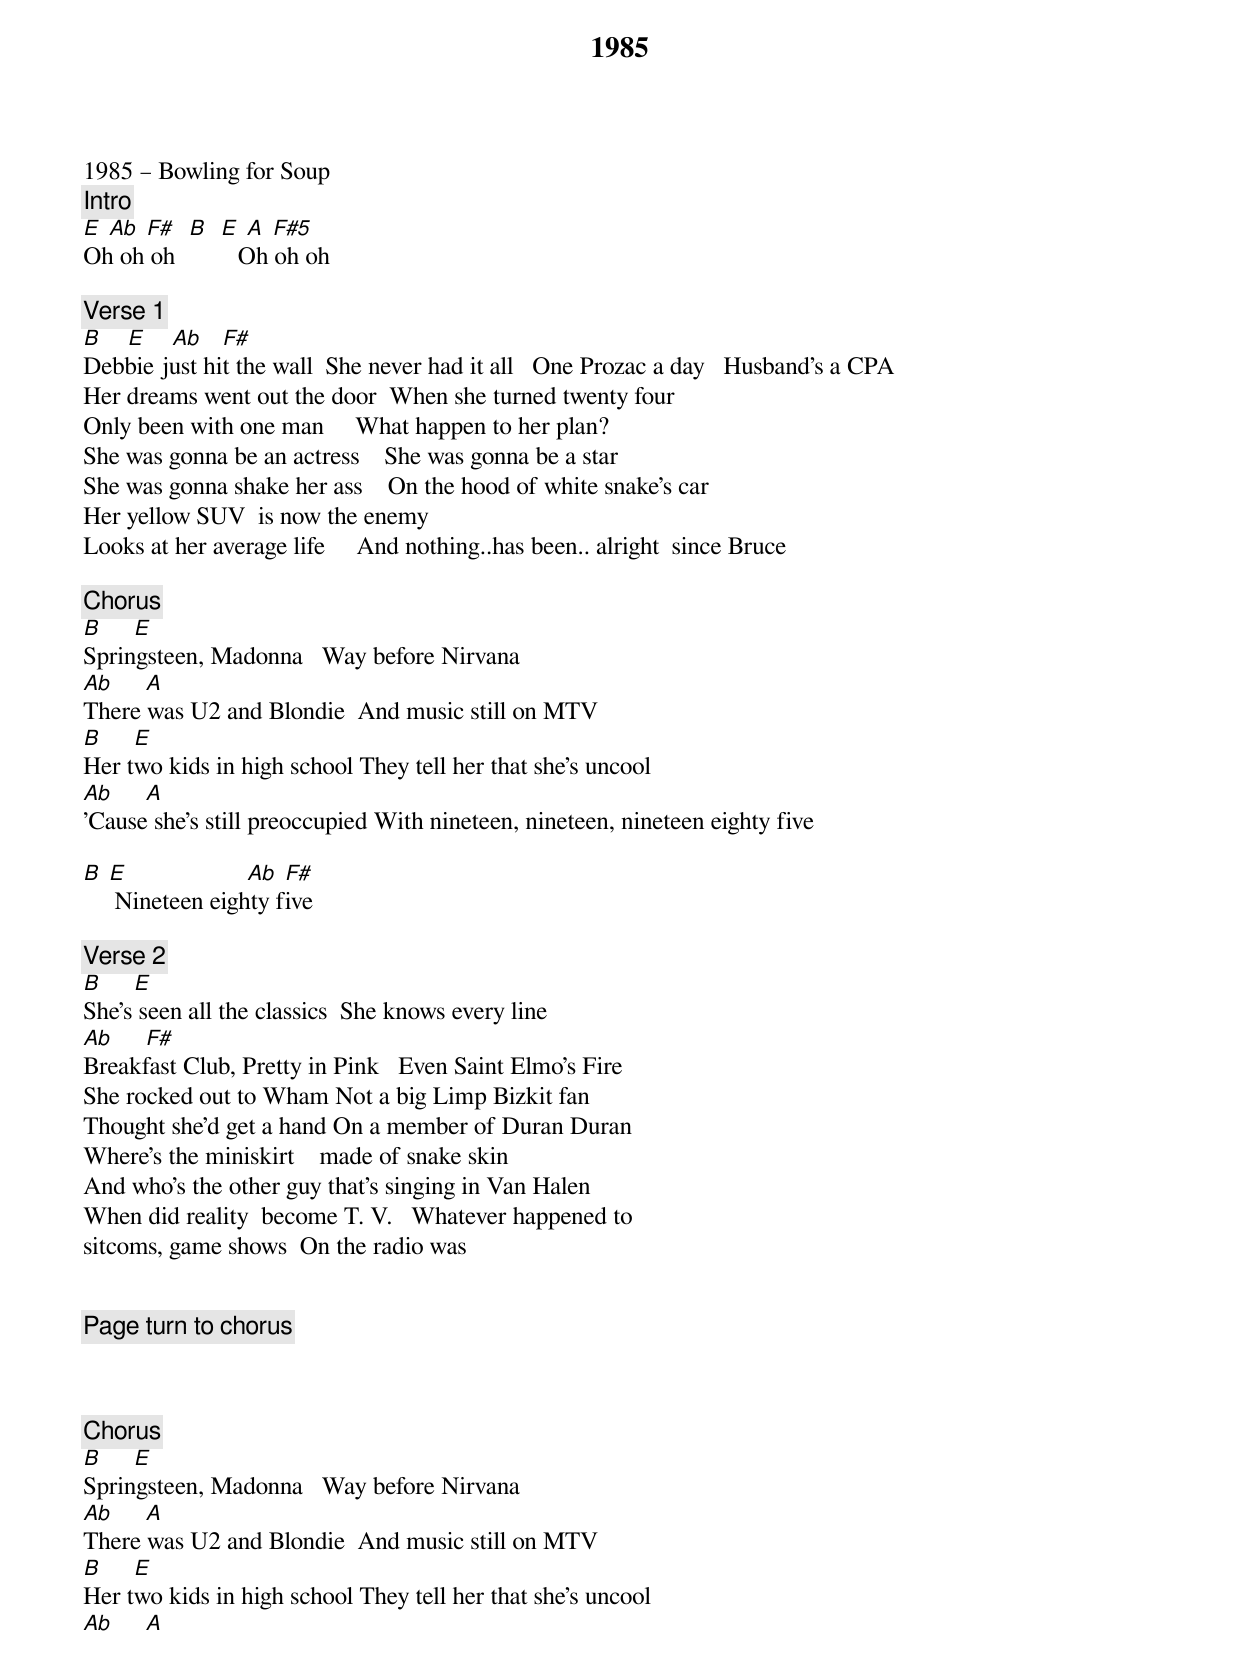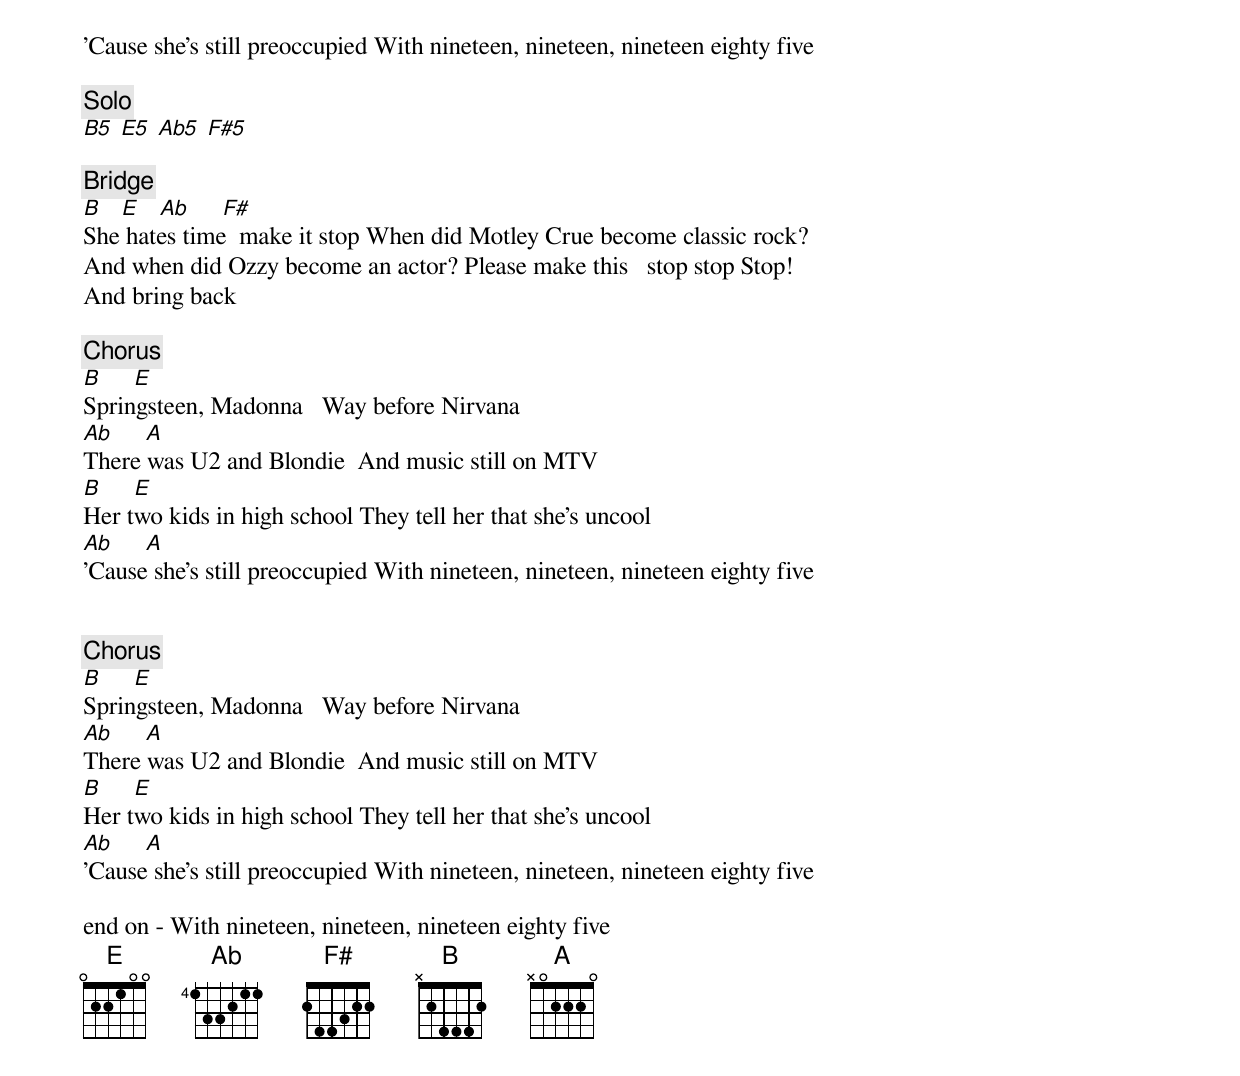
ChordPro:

{title: 1985}
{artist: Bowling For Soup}
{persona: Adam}
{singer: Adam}
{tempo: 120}
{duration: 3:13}
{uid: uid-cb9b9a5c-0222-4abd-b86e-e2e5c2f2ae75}
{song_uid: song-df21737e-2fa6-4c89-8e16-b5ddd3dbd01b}



1985 – Bowling for Soup
{comment: Intro}
[E] [Ab] [F#]  [B]		[E] [A] [F#5]
Oh oh oh          Oh oh oh

{comment: Verse 1}
[B]				[E]				[Ab]			[F#]
Debbie just hit the wall  She never had it all   One Prozac a day   Husband's a CPA
Her dreams went out the door 	When she turned twenty four
Only been with one man   		What happen to her plan?
She was gonna be an actress   	She was gonna be a star
She was gonna shake her ass   	On the hood of white snake's car
Her yellow SUV  is now the enemy
Looks at her average life   		And nothing..has been.. alright 	since Bruce

{comment: Chorus}
[B]					[E]
Springsteen, Madonna 		Way before Nirvana
[Ab]					[A]
There was U2 and Blondie 	And music still on MTV
[B]					[E]
Her two kids in high school	They tell her that she's uncool
[Ab]					[A]
'Cause she's still preoccupied	With nineteen, nineteen, nineteen eighty five

[B] [E]                   [Ab] [F#]
     Nineteen eighty five

{comment: Verse 2}
[B]					[E]
She's seen all the classics	 She knows every line
[Ab]					[F#]
Breakfast Club, Pretty in Pink   Even Saint Elmo's Fire
She rocked out to Wham	Not a big Limp Bizkit fan
Thought she'd get a hand	On a member of Duran Duran
Where's the miniskirt  		made of snake skin
And who's the other guy that's singing in Van Halen
When did reality  become T. V.   Whatever happened to
sitcoms, game shows		On the radio was


{comment: Page turn to chorus}



{comment: Chorus}
[B]					[E]
Springsteen, Madonna 		Way before Nirvana
[Ab]					[A]
There was U2 and Blondie 	And music still on MTV
[B]					[E]
Her two kids in high school	They tell her that she's uncool
[Ab]					[A]
'Cause she's still preoccupied	With nineteen, nineteen, nineteen eighty five

{comment: Solo}
[B5] [E5] [Ab5] [F#5]

{comment: Bridge}
[B]			[E]			[Ab]					[F#]
She hates time  make it stop	When did Motley Crue become classic rock?
And when did Ozzy become an actor?	Please make this   stop stop Stop!
And bring back

{comment: Chorus}
[B]					[E]
Springsteen, Madonna 		Way before Nirvana
[Ab]					[A]
There was U2 and Blondie 	And music still on MTV
[B]					[E]
Her two kids in high school	They tell her that she's uncool
[Ab]					[A]
'Cause she's still preoccupied	With nineteen, nineteen, nineteen eighty five


{comment: Chorus}
[B]					[E]
Springsteen, Madonna 		Way before Nirvana
[Ab]					[A]
There was U2 and Blondie 	And music still on MTV
[B]					[E]
Her two kids in high school	They tell her that she's uncool
[Ab]					[A]
'Cause she's still preoccupied	With nineteen, nineteen, nineteen eighty five

end on - With nineteen, nineteen, nineteen eighty five
